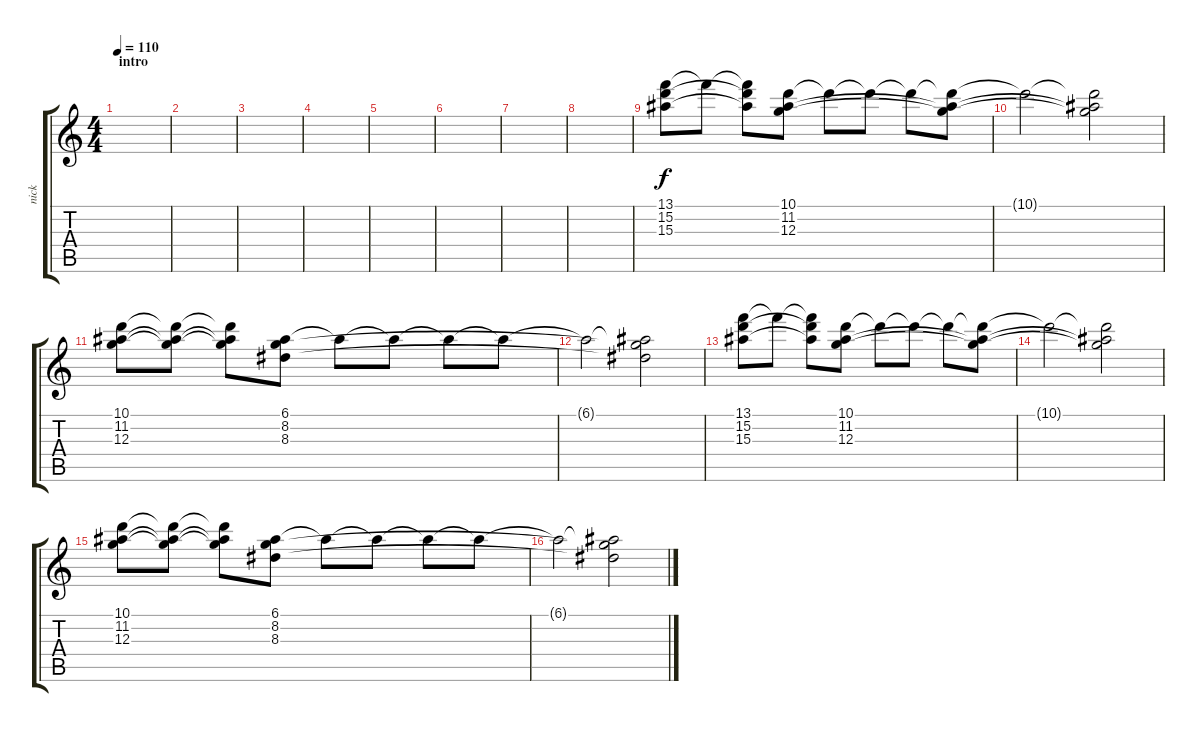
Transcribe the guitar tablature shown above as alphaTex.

\track ("nick" "nick") {instrument distortionguitar}
\staff {score tabs}
\tuning (E4 B3 G3 D3 A2 E2) {hide}
\ts (4 4)
\section ("" "intro")
\tempo 110
\clef g2
\ks c
|
|
|
|
|
|
|
|
(13.1 15.2 15.3).8 13.1{t}.8 (13.1{t} 15.2{t} 15.3{t}).8 (10.1 11.2 12.3).8 10.1{t}.8 10.1{t}.8 10.1{t}.8 (10.1{t} 11.2{t} 12.3{t}).8 |
10.1{t}.2 (10.1{t} 11.2{t} 12.3{t}).2 |
(10.1 11.2 12.3).8 (10.1{t} 11.2{t} 12.3{t}).8 (10.1{t} 11.2{t} 12.3{t}).8 (6.1 8.2 8.3).8 6.1{t}.8 6.1{t}.8 6.1{t}.8 6.1{t}.8 |
6.1{t}.2 (6.1{t} 8.2{t} 8.3{t}).2 |
(13.1 15.2 15.3).8 13.1{t}.8 (13.1{t} 15.2{t} 15.3{t}).8 (10.1 11.2 12.3).8 10.1{t}.8 10.1{t}.8 10.1{t}.8 (10.1{t} 11.2{t} 12.3{t}).8 |
10.1{t}.2 (10.1{t} 11.2{t} 12.3{t}).2 |
(10.1 11.2 12.3).8 (10.1{t} 11.2{t} 12.3{t}).8 (10.1{t} 11.2{t} 12.3{t}).8 (6.1 8.2 8.3).8 6.1{t}.8 6.1{t}.8 6.1{t}.8 6.1{t}.8 |
6.1{t}.2 (6.1{t} 8.2{t} 8.3{t}).2
